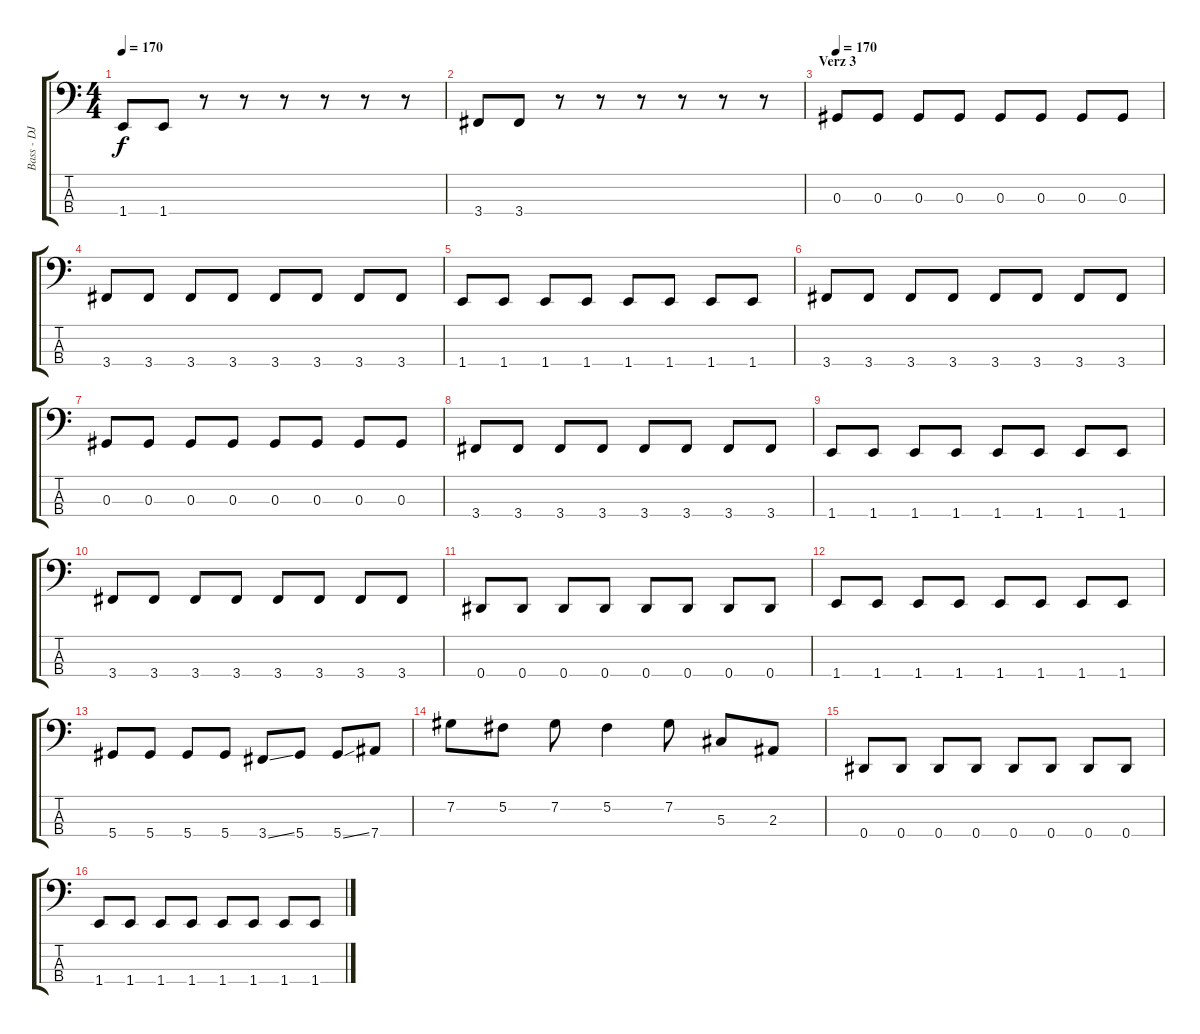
\track ("Bass - DJ" "Bass - DJ") {instrument electricbassfinger}
\staff {score tabs}
\tuning (Gb2 Db2 Ab1 Eb1) {hide}
\ts (4 4)
\tempo 170
\clef f4
\ks c
1.4.8{dy f} 1.4.8 r.8 r.8 r.8 r.8 r.8 r.8 |
3.4.8 3.4.8 r.8 r.8 r.8 r.8 r.8 r.8 |
\section ("" "Verz 3")
\tempo 170
0.3.8 0.3.8 0.3.8 0.3.8 0.3.8 0.3.8 0.3.8 0.3.8 |
3.4.8 3.4.8 3.4.8 3.4.8 3.4.8 3.4.8 3.4.8 3.4.8 |
1.4.8 1.4.8 1.4.8 1.4.8 1.4.8 1.4.8 1.4.8 1.4.8 |
3.4.8 3.4.8 3.4.8 3.4.8 3.4.8 3.4.8 3.4.8 3.4.8 |
0.3.8 0.3.8 0.3.8 0.3.8 0.3.8 0.3.8 0.3.8 0.3.8 |
3.4.8 3.4.8 3.4.8 3.4.8 3.4.8 3.4.8 3.4.8 3.4.8 |
1.4.8 1.4.8 1.4.8 1.4.8 1.4.8 1.4.8 1.4.8 1.4.8 |
3.4.8 3.4.8 3.4.8 3.4.8 3.4.8 3.4.8 3.4.8 3.4.8 |
0.4.8 0.4.8 0.4.8 0.4.8 0.4.8 0.4.8 0.4.8 0.4.8 |
1.4.8 1.4.8 1.4.8 1.4.8 1.4.8 1.4.8 1.4.8 1.4.8 |
5.4.8 5.4.8 5.4.8 5.4.8 3.4{ss}.8 5.4.8 5.4{ss}.8 7.4.8 |
7.2.8 5.2.8 7.2.8 5.2.4 7.2.8 5.3.8 2.3.8 |
0.4.8 0.4.8 0.4.8 0.4.8 0.4.8 0.4.8 0.4.8 0.4.8 |
1.4.8 1.4.8 1.4.8 1.4.8 1.4.8 1.4.8 1.4.8 1.4.8
